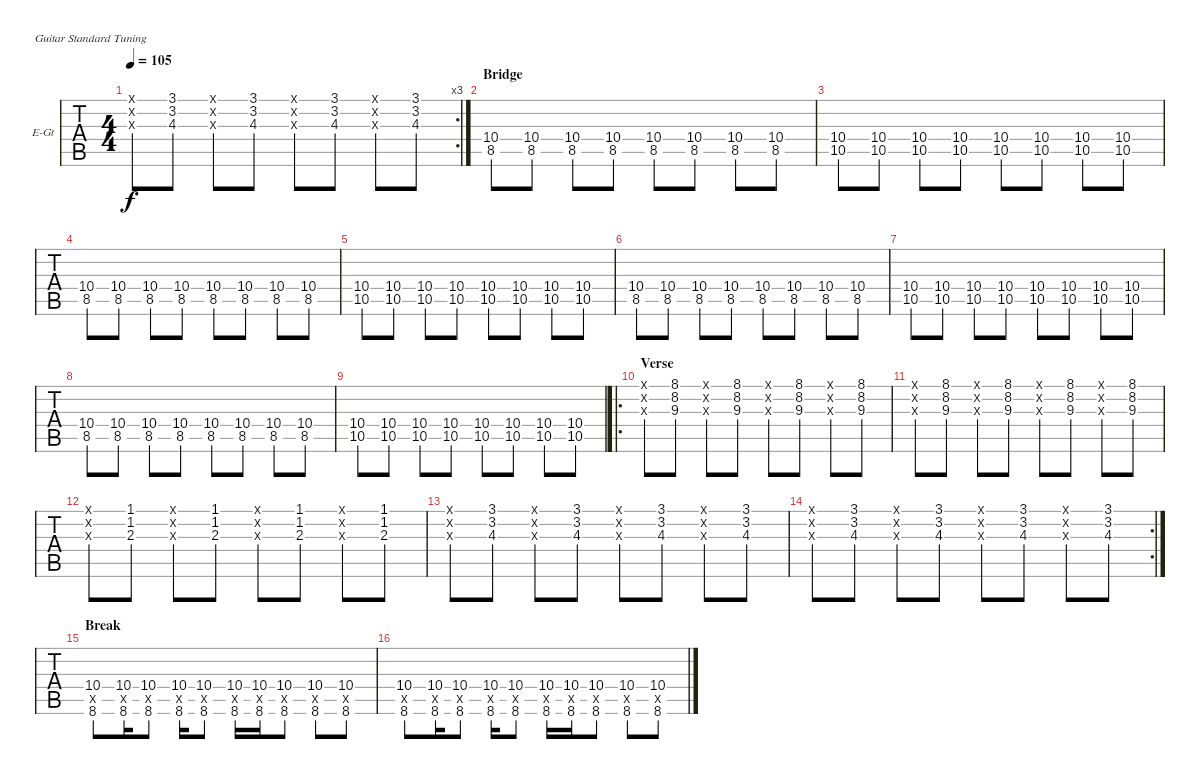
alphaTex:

\bracketExtendMode groupsimilarinstruments
\firstSystemTrackNameOrientation horizontal
\otherSystemsTrackNameOrientation horizontal
\track ("Albert" "E-Gt") {instrument overdrivenguitar}
\staff {tabs}
\tuning (E4 B3 G3 D3 A2 E2)
\rc 3
\ts (4 4)
\tempo 105
\clef g2
\ks c
(8.1{x} 8.2{x} 9.3{x}).8{dy f} (3.1 3.2 4.3).8 (8.1{x} 8.2{x} 9.3{x}).8 (3.1 3.2 4.3).8 (0.1{x} 0.2{x} 0.3{x}).8 (3.1 3.2 4.3).8 (0.1{x} 0.2{x} 0.3{x}).8 (3.1 3.2 4.3).8 |
\section ("" "Bridge")
(10.4 8.5).8 (10.4 8.5).8 (10.4 8.5).8 (10.4 8.5).8 (10.4 8.5).8 (10.4 8.5).8 (10.4 8.5).8 (10.4 8.5).8 |
(10.4 10.5).8 (10.4 10.5).8 (10.4 10.5).8 (10.4 10.5).8 (10.4 10.5).8 (10.4 10.5).8 (10.4 10.5).8 (10.4 10.5).8 |
(10.4 8.5).8 (10.4 8.5).8 (10.4 8.5).8 (10.4 8.5).8 (10.4 8.5).8 (10.4 8.5).8 (10.4 8.5).8 (10.4 8.5).8 |
(10.4 10.5).8 (10.4 10.5).8 (10.4 10.5).8 (10.4 10.5).8 (10.4 10.5).8 (10.4 10.5).8 (10.4 10.5).8 (10.4 10.5).8 |
(10.4 8.5).8 (10.4 8.5).8 (10.4 8.5).8 (10.4 8.5).8 (10.4 8.5).8 (10.4 8.5).8 (10.4 8.5).8 (10.4 8.5).8 |
(10.4 10.5).8 (10.4 10.5).8 (10.4 10.5).8 (10.4 10.5).8 (10.4 10.5).8 (10.4 10.5).8 (10.4 10.5).8 (10.4 10.5).8 |
(10.4 8.5).8 (10.4 8.5).8 (10.4 8.5).8 (10.4 8.5).8 (10.4 8.5).8 (10.4 8.5).8 (10.4 8.5).8 (10.4 8.5).8 |
(10.4 10.5).8 (10.4 10.5).8 (10.4 10.5).8 (10.4 10.5).8 (10.4 10.5).8 (10.4 10.5).8 (10.4 10.5).8 (10.4 10.5).8 |
\ro
\section ("" "Verse")
(8.1{x} 8.2{x} 9.3{x}).8 (8.1 8.2 9.3).8 (8.1{x} 8.2{x} 9.3{x}).8 (8.1 8.2 9.3).8 (0.1{x} 0.2{x} 0.3{x}).8 (8.1 8.2 9.3).8 (0.1{x} 0.2{x} 0.3{x}).8 (8.1 8.2 9.3).8 |
(8.1{x} 8.2{x} 9.3{x}).8 (8.1 8.2 9.3).8 (8.1{x} 8.2{x} 9.3{x}).8 (8.1 8.2 9.3).8 (0.1{x} 0.2{x} 0.3{x}).8 (8.1 8.2 9.3).8 (0.1{x} 0.2{x} 0.3{x}).8 (8.1 8.2 9.3).8 |
(8.1{x} 8.2{x} 9.3{x}).8 (1.1 1.2 2.3).8 (8.1{x} 8.2{x} 9.3{x}).8 (1.1 1.2 2.3).8 (0.1{x} 0.2{x} 0.3{x}).8 (1.1 1.2 2.3).8 (0.1{x} 0.2{x} 0.3{x}).8 (1.1 1.2 2.3).8 |
(3.1{x} 8.2{x} 9.3{x}).8 (3.1 3.2 4.3).8 (8.1{x} 8.2{x} 9.3{x}).8 (3.1 3.2 4.3).8 (0.1{x} 0.2{x} 0.3{x}).8 (3.1 3.2 4.3).8 (0.1{x} 0.2{x} 4.3{x}).8 (3.1 3.2 4.3).8 |
\rc 2
(8.1{x} 8.2{x} 9.3{x}).8 (3.1 3.2 4.3).8 (8.1{x} 8.2{x} 9.3{x}).8 (3.1 3.2 4.3).8 (0.1{x} 0.2{x} 0.3{x}).8 (3.1 3.2 4.3).8 (0.1{x} 0.2{x} 0.3{x}).8 (3.1 3.2 4.3).8 |
\section ("" "Break")
(10.4 0.5{x} 8.6).8 (10.4 0.5{x} 8.6).16 (10.4 0.5{x} 8.6).8 (10.4 0.5{x} 8.6).16 (10.4 0.5{x} 8.6).8 (10.4 0.5{x} 8.6).16 (10.4 0.5{x} 8.6).16 (10.4 0.5{x} 8.6).8 (10.4 0.5{x} 8.6).8 (10.4 0.5{x} 8.6).8 |
(10.4 0.5{x} 8.6).8 (10.4 0.5{x} 8.6).16 (10.4 0.5{x} 8.6).8 (10.4 0.5{x} 8.6).16 (10.4 0.5{x} 8.6).8 (10.4 0.5{x} 8.6).16 (10.4 0.5{x} 8.6).16 (10.4 0.5{x} 8.6).8 (10.4 0.5{x} 8.6).8 (10.4 0.5{x} 8.6).8
